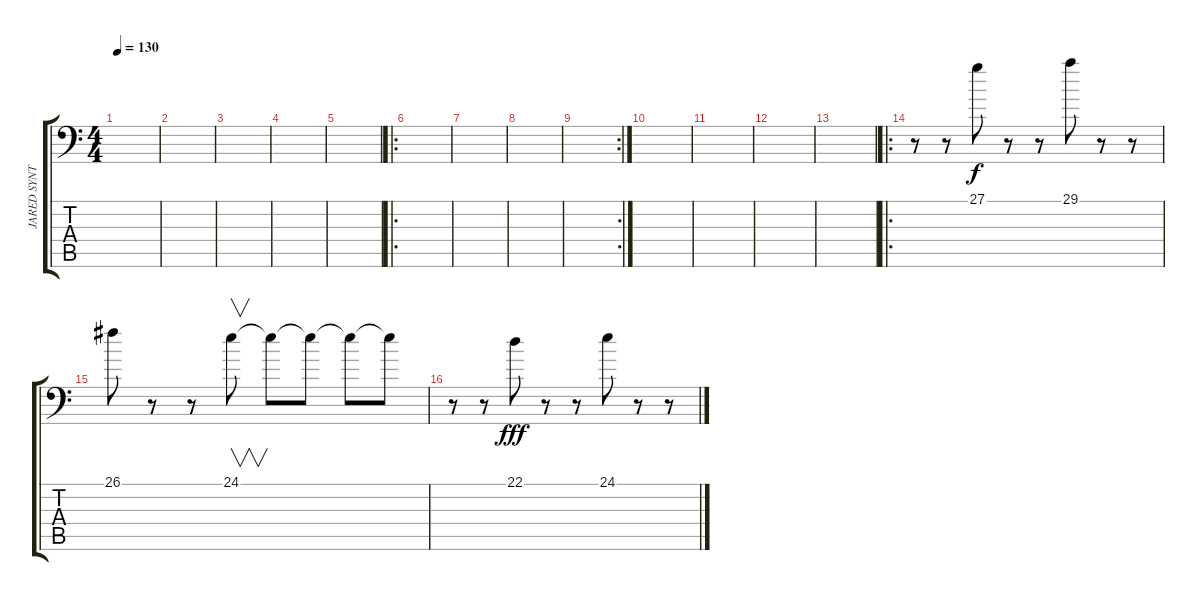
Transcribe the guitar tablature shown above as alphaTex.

\track ("JARED SYNTH" "JARED SYNT") {instrument whistle}
\staff {score tabs}
\tuning (E3 B2 G2 D2 A1 E1) {hide}
\ts (4 4)
\tempo 130
\clef f4
\ks c
|
|
|
|
|
\ro
|
|
|
\rc 2
|
|
|
|
|
\ro
r.8{volume 8} r.8 27.1.8 r.8 r.8 29.1.8 r.8 r.8 |
26.1.8 r.8 r.8 24.1.8{v} 24.1{t}.8{dy f} 24.1{t}.8 24.1{t}.8 24.1{t}.8 |
r.8 r.8 22.1.8{dy fff} r.8 r.8 24.1.8 r.8 r.8
